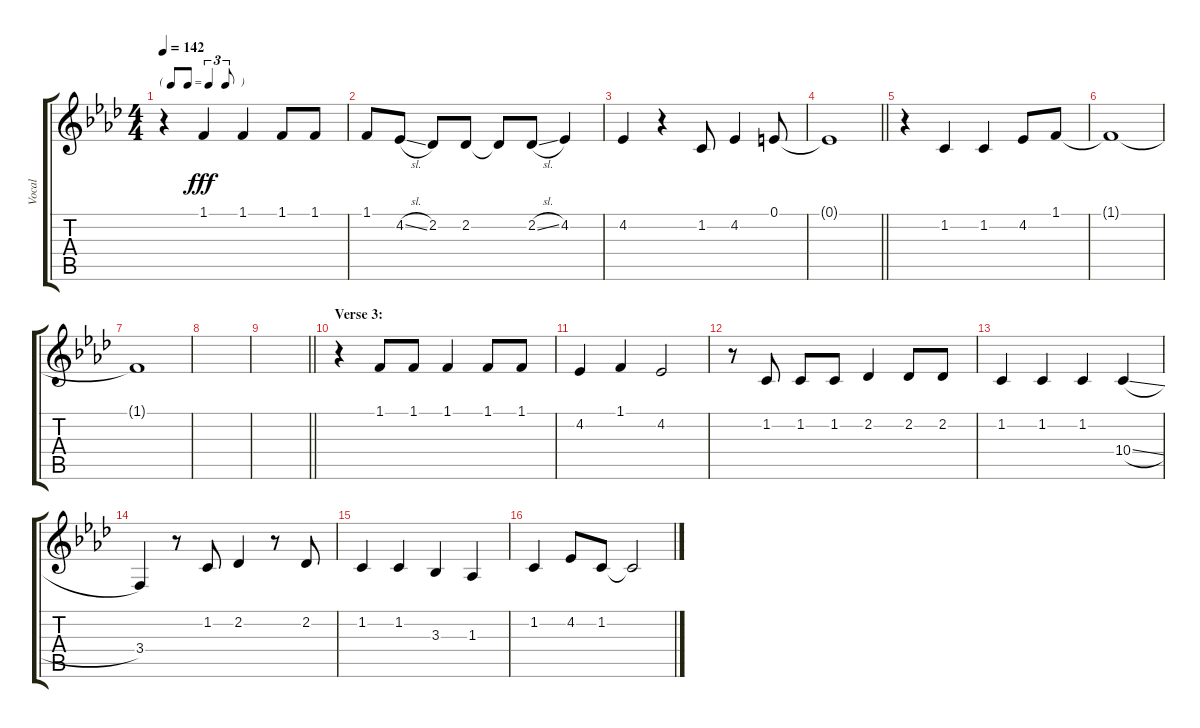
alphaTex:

\track ("Vocal" "Vocal") {instrument altosax}
\staff {score tabs}
\tuning (E4 B3 G3 D3 A2 E2) {hide}
\ts (4 4)
\tf triplet8th
\tempo 142
\clef g2
\ks ab
r.4{dy fff} 1.1.4 1.1.4 1.1.8 1.1.8 |
1.1.8 4.2{sl}.8 2.2.8 2.2.8 2.2{t}.8 2.2{sl}.8 4.2.4 |
4.2.4 r.4 1.2.8 4.2.4 0.1.8 |
\barLineRight lightlight
0.1{t}.1 |
r.4 1.2.4 1.2.4 4.2.8 1.1.8 |
1.1{t}.1 |
1.1{t}.1 |
|
\barLineRight lightlight
|
\section ("" "Verse 3:")
r.4 1.1.8 1.1.8 1.1.4 1.1.8 1.1.8 |
4.2.4 1.1.4 4.2.2 |
r.8 1.2.8 1.2.8 1.2.8 2.2.4 2.2.8 2.2.8 |
1.2.4 1.2.4 1.2.4 10.4{sl}.4 |
3.4.4 r.8 1.2.8 2.2.4 r.8 2.2.8 |
1.2.4 1.2.4 3.3.4 1.3.4 |
1.2.4 4.2.8 1.2.8 1.2{t}.2
